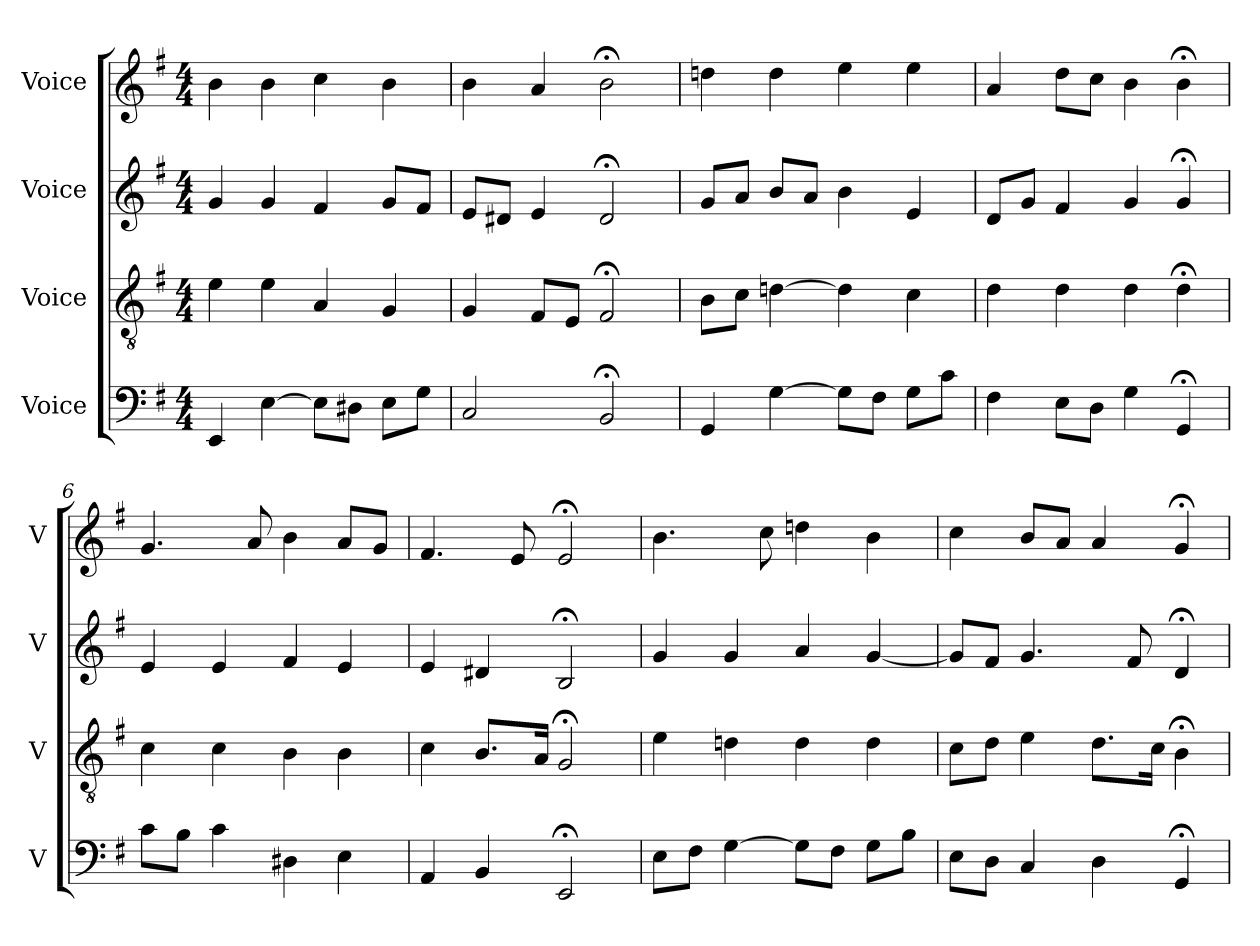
**kern	**kern	**kern	**kern
*part4	*part3	*part2	*part1
*staff4	*staff3	*staff2	*staff1
*I"Voice	*I"Voice	*I"Voice	*I"Voice
*I'V	*I'V	*I'V	*I'V
*clefF4	*clefGv2	*clefG2	*clefG2
*k[f#]	*k[f#]	*k[f#]	*k[f#]
*M4/4	*M4/4	*M4/4	*M4/4
=	=	=	=
4EE	4e	4g	4b
[4E	4e	4g	4b
8EL]	4A	4f#	4cc
8D#XJ	.	.	.
8EL	4G	8gL	4b
8GJ	.	8f#J	.
=3	=3	=3	=3
2C	4G	8eL	4b
.	.	8d#XJ	.
.	8F#L	4e	4a
.	8EJ	.	.
2BB;<	2F#;<	2d#;<	2b;<
=4	=4	=4	=4
4GG	8BL	8gL	4ddn
.	8cJ	8aJ	.
[4G	[4dn	8bL	4dd
.	.	8aJ	.
8GL]	4d]	4b	4ee
8F#J	.	.	.
8GL	4c	4e	4ee
8cJ	.	.	.
=5	=5	=5	=5
4F#	4d	8dL	4a
.	.	8gJ	.
8EL	4d	4f#	8ddL
8DJ	.	.	8ccJ
4G	4d	4g	4b
4GG;<	4d;<	4g;<	4b;<
=6	=6	=6	=6
8cL	4c	4e	4.g
8BJ	.	.	.
4c	4c	4e	.
.	.	.	8a
4D#X	4B	4f#	4b
4E	4B	4e	8aL
.	.	.	8gJ
=7	=7	=7	=7
4AA	4c	4e	4.f#
4BB	8.BL	4d#X	.
.	.	.	8e
.	16AJk	.	.
2EE;<	2G;<	2B;<	2e;<
=8	=8	=8	=8
8EL	4e	4g	4.b
8F#J	.	.	.
[4G	4dn	4g	.
.	.	.	8cc
8GL]	4d	4a	4ddn
8F#J	.	.	.
8GL	4d	[4g	4b
8BJ	.	.	.
=9	=9	=9	=9
8EL	8cL	8gL]	4cc
8DJ	8dJ	8f#J	.
4C	4e	4.g	8bL
.	.	.	8aJ
4D	8.dL	.	4a
.	.	8f#	.
.	16cJk	.	.
4GG;<	4B;<	4d;<	4g;<
=	=	=	=
*-	*-	*-	*-
